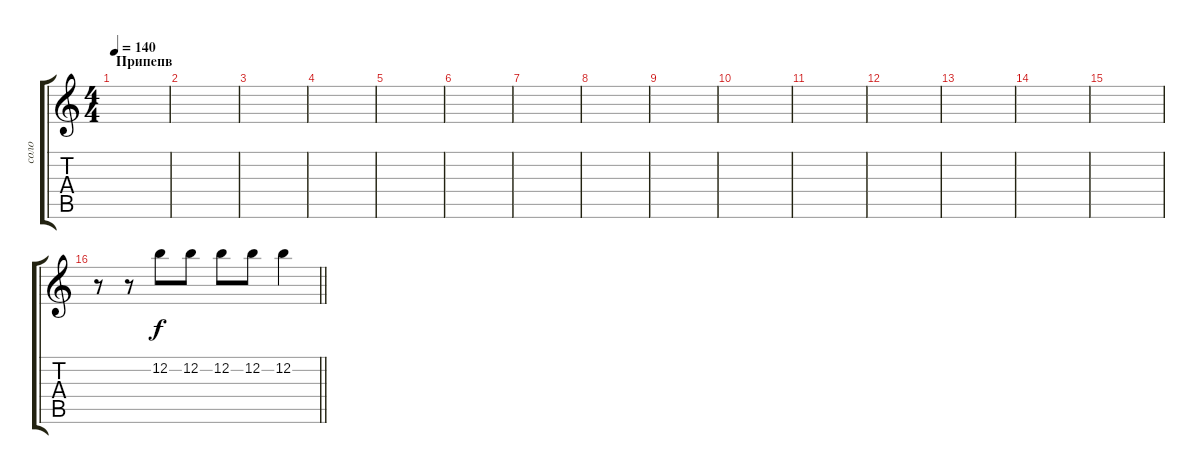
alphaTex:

\track ("соло" "соло") {instrument overdrivenguitar}
\staff {score tabs}
\tuning (E4 B3 G3 D3 A2 E2) {hide}
\ts (4 4)
\section ("" "Припепв")
\tempo 140
\clef g2
\ks c
|
|
|
|
|
|
|
|
|
|
|
|
|
|
|
\barLineRight lightlight
r.8 r.8 12.2.8 12.2.8 12.2.8 12.2.8 12.2.4
